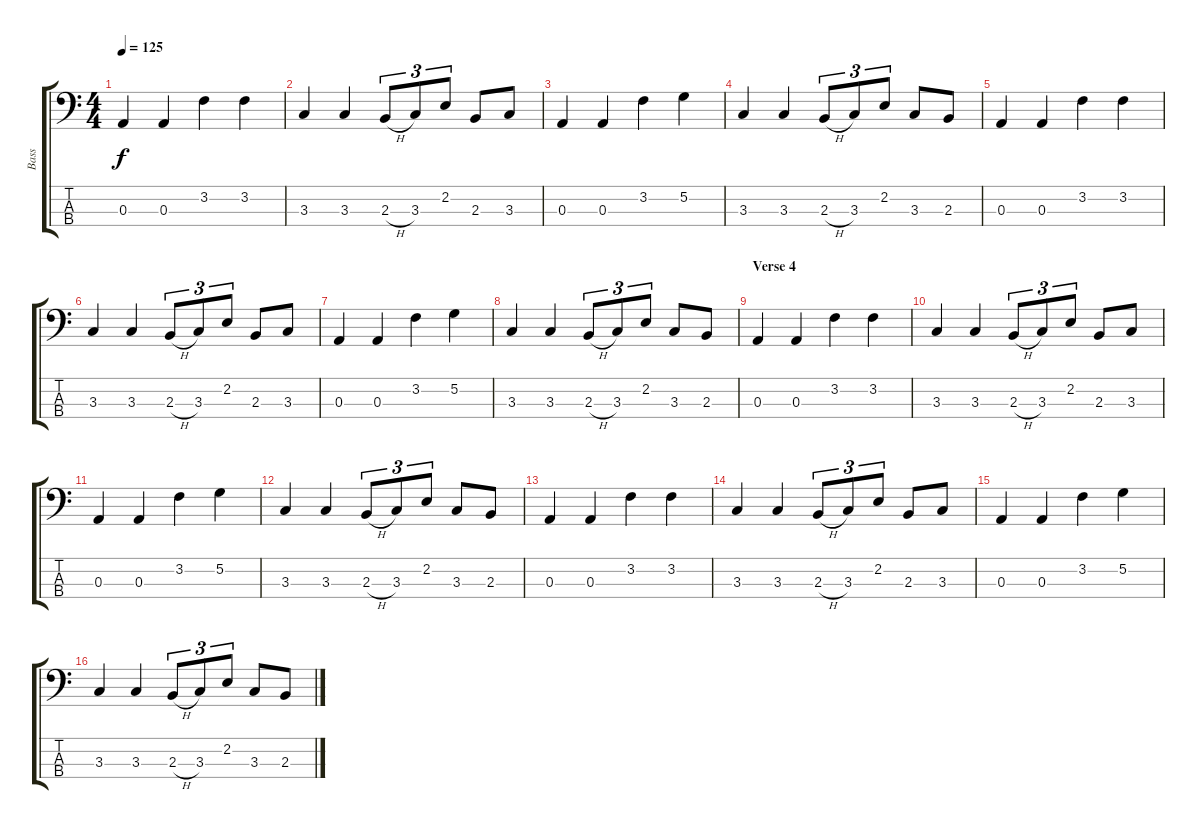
\track ("Bass" "Bass") {instrument electricbassfinger}
\staff {score tabs}
\tuning (G2 D2 A1 E1) {hide}
\ts (4 4)
\tempo 125
\clef f4
\ks c
0.3.4{dy f} 0.3.4 3.2.4 3.2.4 |
3.3.4 3.3.4 2.3{h}.8{tu (3 2)} 3.3.8{tu (3 2)} 2.2.8{tu (3 2)} 2.3.8 3.3.8 |
0.3.4 0.3.4 3.2.4 5.2.4 |
3.3.4 3.3.4 2.3{h}.8{tu (3 2)} 3.3.8{tu (3 2)} 2.2.8{tu (3 2)} 3.3.8 2.3.8 |
0.3.4 0.3.4 3.2.4 3.2.4 |
3.3.4 3.3.4 2.3{h}.8{tu (3 2)} 3.3.8{tu (3 2)} 2.2.8{tu (3 2)} 2.3.8 3.3.8 |
0.3.4 0.3.4 3.2.4 5.2.4 |
3.3.4 3.3.4 2.3{h}.8{tu (3 2)} 3.3.8{tu (3 2)} 2.2.8{tu (3 2)} 3.3.8 2.3.8 |
\section ("" "Verse 4")
0.3.4 0.3.4 3.2.4 3.2.4 |
3.3.4 3.3.4 2.3{h}.8{tu (3 2)} 3.3.8{tu (3 2)} 2.2.8{tu (3 2)} 2.3.8 3.3.8 |
0.3.4 0.3.4 3.2.4 5.2.4 |
3.3.4 3.3.4 2.3{h}.8{tu (3 2)} 3.3.8{tu (3 2)} 2.2.8{tu (3 2)} 3.3.8 2.3.8 |
0.3.4 0.3.4 3.2.4 3.2.4 |
3.3.4 3.3.4 2.3{h}.8{tu (3 2)} 3.3.8{tu (3 2)} 2.2.8{tu (3 2)} 2.3.8 3.3.8 |
0.3.4 0.3.4 3.2.4 5.2.4 |
3.3.4 3.3.4 2.3{h}.8{tu (3 2)} 3.3.8{tu (3 2)} 2.2.8{tu (3 2)} 3.3.8 2.3.8
